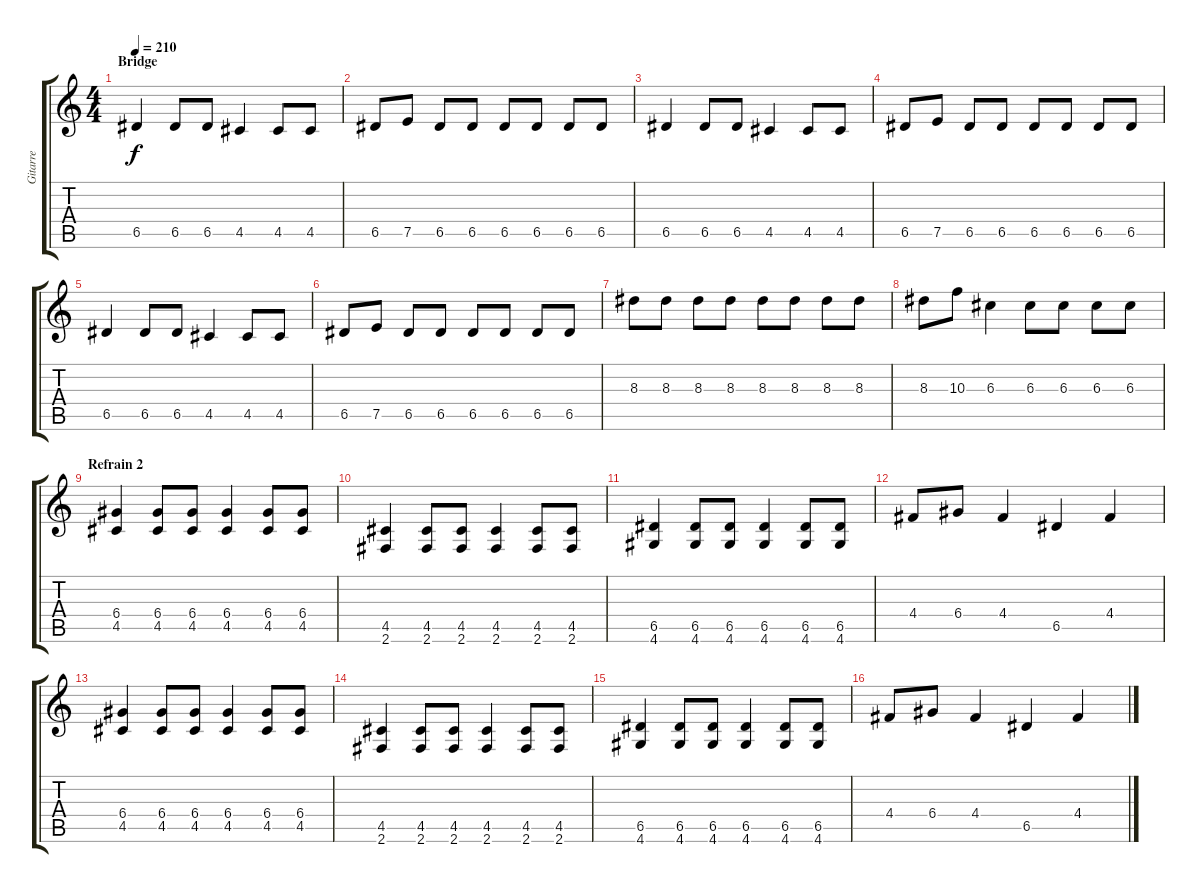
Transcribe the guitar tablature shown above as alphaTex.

\track ("Gitarre" "Gitarre") {instrument distortionguitar}
\staff {score tabs}
\tuning (E4 B3 G3 D3 A2 E2) {hide}
\ts (4 4)
\section ("" "Bridge")
\tempo 210
\clef g2
\ks c
6.5.4{dy f} 6.5.8 6.5.8 4.5.4 4.5.8 4.5.8 |
6.5.8 7.5.8 6.5.8 6.5.8 6.5.8 6.5.8 6.5.8 6.5.8 |
6.5.4 6.5.8 6.5.8 4.5.4 4.5.8 4.5.8 |
6.5.8 7.5.8 6.5.8 6.5.8 6.5.8 6.5.8 6.5.8 6.5.8 |
6.5.4 6.5.8 6.5.8 4.5.4 4.5.8 4.5.8 |
6.5.8 7.5.8 6.5.8 6.5.8 6.5.8 6.5.8 6.5.8 6.5.8 |
8.3.8 8.3.8 8.3.8 8.3.8 8.3.8 8.3.8 8.3.8 8.3.8 |
8.3.8 10.3.8 6.3.4 6.3.8 6.3.8 6.3.8 6.3.8 |
\section ("" "Refrain 2")
(6.4 4.5).4 (6.4 4.5).8 (6.4 4.5).8 (6.4 4.5).4 (6.4 4.5).8 (6.4 4.5).8 |
(4.5 2.6).4 (4.5 2.6).8 (4.5 2.6).8 (4.5 2.6).4 (4.5 2.6).8 (4.5 2.6).8 |
(6.5 4.6).4 (6.5 4.6).8 (6.5 4.6).8 (6.5 4.6).4 (6.5 4.6).8 (6.5 4.6).8 |
4.4.8 6.4.8 4.4.4 6.5.4 4.4.4 |
(6.4 4.5).4 (6.4 4.5).8 (6.4 4.5).8 (6.4 4.5).4 (6.4 4.5).8 (6.4 4.5).8 |
(4.5 2.6).4 (4.5 2.6).8 (4.5 2.6).8 (4.5 2.6).4 (4.5 2.6).8 (4.5 2.6).8 |
(6.5 4.6).4 (6.5 4.6).8 (6.5 4.6).8 (6.5 4.6).4 (6.5 4.6).8 (6.5 4.6).8 |
4.4.8 6.4.8 4.4.4 6.5.4 4.4.4
